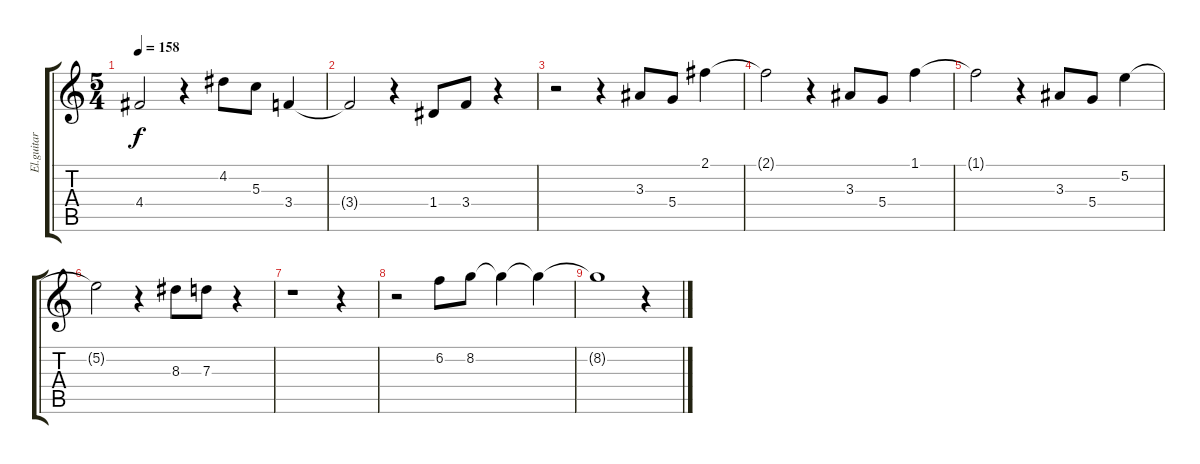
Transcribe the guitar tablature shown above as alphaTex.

\track ("El.guitar" "El.guitar") {instrument electricguitarjazz}
\staff {score tabs}
\tuning (E4 B3 G3 D3 A2 E2) {hide}
\ts (5 4)
\tempo 158
\clef g2
\ks c
4.4{t}.2{dy f} r.4 4.2.8 5.3.8 3.4.4 |
3.4{t}.2 r.4 1.4.8 3.4.8 r.4 |
r.2 r.4 3.3.8 5.4.8 2.1.4 |
2.1{t}.2 r.4 3.3.8 5.4.8 1.1.4 |
1.1{t}.2 r.4 3.3.8 5.4.8 5.2.4 |
5.2{t}.2 r.4 8.3.8 7.3.8 r.4 |
r.1 r.4 |
r.2 6.2.8 8.2.8 8.2{t}.4 8.2{t}.4 |
8.2{t}.1 r.4
